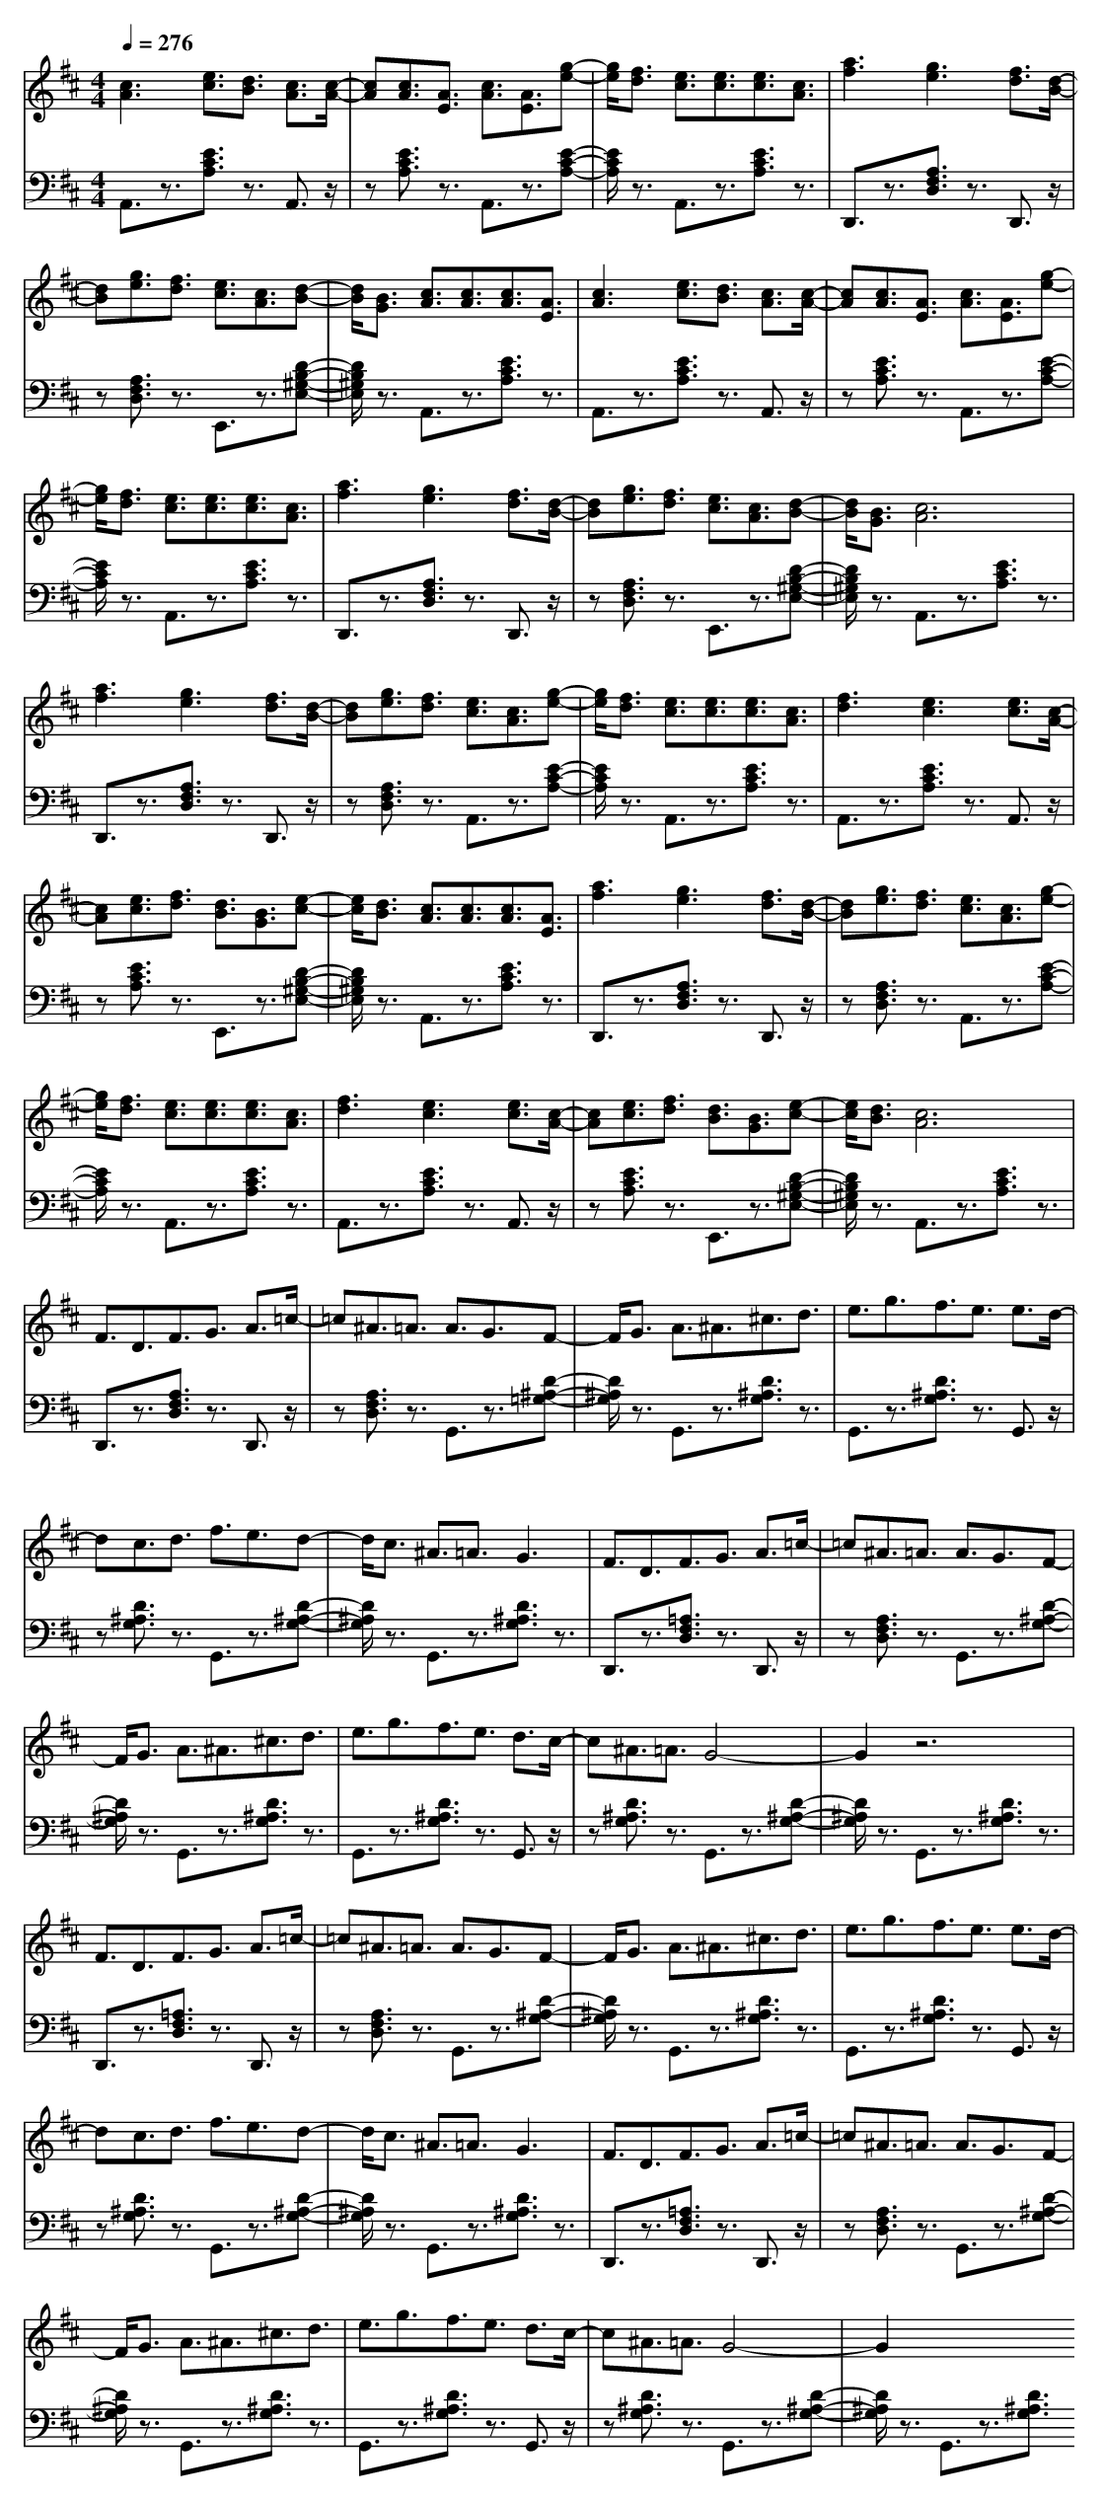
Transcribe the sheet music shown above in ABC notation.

X:1
T:
M: 4/4
L: 1/8
Q:1/4=276
K:D % 2 sharps
V:1
[c3A3][e3/2c3/2][d3/2B3/2] [c3/2A3/2][c/2-A/2-]|[cA][c3/2A3/2][A3/2E3/2] [c3/2A3/2][A3/2E3/2][g-e-]|[g/2e/2][f3/2d3/2] [e3/2c3/2][e3/2c3/2][e3/2c3/2][c3/2A3/2]|[a3f3][g3e3] [f3/2d3/2][d/2-B/2-]|
[dB][g3/2e3/2][f3/2d3/2] [e3/2c3/2][c3/2A3/2][d-B-]|[d/2B/2][B3/2G3/2] [c3/2A3/2][c3/2A3/2][c3/2A3/2][A3/2E3/2]|[c3A3][e3/2c3/2][d3/2B3/2] [c3/2A3/2][c/2-A/2-]|[cA][c3/2A3/2][A3/2E3/2] [c3/2A3/2][A3/2E3/2][g-e-]|
[g/2e/2][f3/2d3/2] [e3/2c3/2][e3/2c3/2][e3/2c3/2][c3/2A3/2]|[a3f3][g3e3] [f3/2d3/2][d/2-B/2-]|[dB][g3/2e3/2][f3/2d3/2] [e3/2c3/2][c3/2A3/2][d-B-]|[d/2B/2][B3/2G3/2] [c6A6]|
[a3f3][g3e3] [f3/2d3/2][d/2-B/2-]|[dB][g3/2e3/2][f3/2d3/2] [e3/2c3/2][c3/2A3/2][g-e-]|[g/2e/2][f3/2d3/2] [e3/2c3/2][e3/2c3/2][e3/2c3/2][c3/2A3/2]|[f3d3][e3c3] [e3/2c3/2][c/2-A/2-]|
[cA][e3/2c3/2][f3/2d3/2] [d3/2B3/2][B3/2G3/2][e-c-]|[e/2c/2][d3/2B3/2] [c3/2A3/2][c3/2A3/2][c3/2A3/2][A3/2E3/2]|[a3f3][g3e3] [f3/2d3/2][d/2-B/2-]|[dB][g3/2e3/2][f3/2d3/2] [e3/2c3/2][c3/2A3/2][g-e-]|
[g/2e/2][f3/2d3/2] [e3/2c3/2][e3/2c3/2][e3/2c3/2][c3/2A3/2]|[f3d3][e3c3] [e3/2c3/2][c/2-A/2-]|[cA][e3/2c3/2][f3/2d3/2] [d3/2B3/2][B3/2G3/2][e-c-]|[e/2c/2][d3/2B3/2] [c6A6]|
F3/2D3/2F3/2G3/2 A3/2=c/2-|=c^A3/2=A3/2 A3/2G3/2F-|F/2G3/2 A3/2^A3/2^c3/2d3/2|e3/2g3/2f3/2e3/2 e3/2d/2-|
dc3/2d3/2 f3/2e3/2d-|d/2c3/2 ^A3/2=A3/2G3|F3/2D3/2F3/2G3/2 A3/2=c/2-|=c^A3/2=A3/2 A3/2G3/2F-|
F/2G3/2 A3/2^A3/2^c3/2d3/2|e3/2g3/2f3/2e3/2 d3/2c/2-|c^A3/2=A3/2 G4-|G2 z6|
F3/2D3/2F3/2G3/2 A3/2=c/2-|=c^A3/2=A3/2 A3/2G3/2F-|F/2G3/2 A3/2^A3/2^c3/2d3/2|e3/2g3/2f3/2e3/2 e3/2d/2-|
dc3/2d3/2 f3/2e3/2d-|d/2c3/2 ^A3/2=A3/2G3|F3/2D3/2F3/2G3/2 A3/2=c/2-|=c^A3/2=A3/2 A3/2G3/2F-|
F/2G3/2 A3/2^A3/2^c3/2d3/2|e3/2g3/2f3/2e3/2 d3/2c/2-|c^A3/2=A3/2 G4-|G2
V:2
A,,3/2z3/2[E3/2C3/2A,3/2]z3/2 A,,3/2z/2|z[E3/2C3/2A,3/2]z3/2 A,,3/2z3/2[E-C-A,-]|[E/2C/2A,/2]z3/2 A,,3/2z3/2[E3/2C3/2A,3/2]z3/2|D,,3/2z3/2[A,3/2F,3/2D,3/2]z3/2 D,,3/2z/2|
z[A,3/2F,3/2D,3/2]z3/2 E,,3/2z3/2[D-B,-^G,-E,-]|[D/2B,/2^G,/2E,/2]z3/2 A,,3/2z3/2[E3/2C3/2A,3/2]z3/2|A,,3/2z3/2[E3/2C3/2A,3/2]z3/2 A,,3/2z/2|z[E3/2C3/2A,3/2]z3/2 A,,3/2z3/2[E-C-A,-]|
[E/2C/2A,/2]z3/2 A,,3/2z3/2[E3/2C3/2A,3/2]z3/2|D,,3/2z3/2[A,3/2F,3/2D,3/2]z3/2 D,,3/2z/2|z[A,3/2F,3/2D,3/2]z3/2 E,,3/2z3/2[D-B,-^G,-E,-]|[D/2B,/2^G,/2E,/2]z3/2 A,,3/2z3/2[E3/2C3/2A,3/2]z3/2|
D,,3/2z3/2[A,3/2F,3/2D,3/2]z3/2 D,,3/2z/2|z[A,3/2F,3/2D,3/2]z3/2 A,,3/2z3/2[E-C-A,-]|[E/2C/2A,/2]z3/2 A,,3/2z3/2[E3/2C3/2A,3/2]z3/2|A,,3/2z3/2[E3/2C3/2A,3/2]z3/2 A,,3/2z/2|
z[E3/2C3/2A,3/2]z3/2 E,,3/2z3/2[D-B,-^G,-E,-]|[D/2B,/2^G,/2E,/2]z3/2 A,,3/2z3/2[E3/2C3/2A,3/2]z3/2|D,,3/2z3/2[A,3/2F,3/2D,3/2]z3/2 D,,3/2z/2|z[A,3/2F,3/2D,3/2]z3/2 A,,3/2z3/2[E-C-A,-]|
[E/2C/2A,/2]z3/2 A,,3/2z3/2[E3/2C3/2A,3/2]z3/2|A,,3/2z3/2[E3/2C3/2A,3/2]z3/2 A,,3/2z/2|z[E3/2C3/2A,3/2]z3/2 E,,3/2z3/2[D-B,-^G,-E,-]|[D/2B,/2^G,/2E,/2]z3/2 A,,3/2z3/2[E3/2C3/2A,3/2]z3/2|
D,,3/2z3/2[A,3/2F,3/2D,3/2]z3/2 D,,3/2z/2|z[A,3/2F,3/2D,3/2]z3/2 G,,3/2z3/2[D-^A,-=G,-]|[D/2^A,/2G,/2]z3/2 G,,3/2z3/2[D3/2^A,3/2G,3/2]z3/2|G,,3/2z3/2[D3/2^A,3/2G,3/2]z3/2 G,,3/2z/2|
z[D3/2^A,3/2G,3/2]z3/2 G,,3/2z3/2[D-^A,-G,-]|[D/2^A,/2G,/2]z3/2 G,,3/2z3/2[D3/2^A,3/2G,3/2]z3/2|D,,3/2z3/2[=A,3/2F,3/2D,3/2]z3/2 D,,3/2z/2|z[A,3/2F,3/2D,3/2]z3/2 G,,3/2z3/2[D-^A,-G,-]|
[D/2^A,/2G,/2]z3/2 G,,3/2z3/2[D3/2^A,3/2G,3/2]z3/2|G,,3/2z3/2[D3/2^A,3/2G,3/2]z3/2 G,,3/2z/2|z[D3/2^A,3/2G,3/2]z3/2 G,,3/2z3/2[D-^A,-G,-]|[D/2^A,/2G,/2]z3/2 G,,3/2z3/2[D3/2^A,3/2G,3/2]z3/2|
D,,3/2z3/2[=A,3/2F,3/2D,3/2]z3/2 D,,3/2z/2|z[A,3/2F,3/2D,3/2]z3/2 G,,3/2z3/2[D-^A,-G,-]|[D/2^A,/2G,/2]z3/2 G,,3/2z3/2[D3/2^A,3/2G,3/2]z3/2|G,,3/2z3/2[D3/2^A,3/2G,3/2]z3/2 G,,3/2z/2|
z[D3/2^A,3/2G,3/2]z3/2 G,,3/2z3/2[D-^A,-G,-]|[D/2^A,/2G,/2]z3/2 G,,3/2z3/2[D3/2^A,3/2G,3/2]z3/2|D,,3/2z3/2[=A,3/2F,3/2D,3/2]z3/2 D,,3/2z/2|z[A,3/2F,3/2D,3/2]z3/2 G,,3/2z3/2[D-^A,-G,-]|
[D/2^A,/2G,/2]z3/2 G,,3/2z3/2[D3/2^A,3/2G,3/2]z3/2|G,,3/2z3/2[D3/2^A,3/2G,3/2]z3/2 G,,3/2z/2|z[D3/2^A,3/2G,3/2]z3/2 G,,3/2z3/2[D-^A,-G,-]|[D/2^A,/2G,/2]z3/2 G,,3/2z3/2[D3/2^A,3/2G,3/2]
